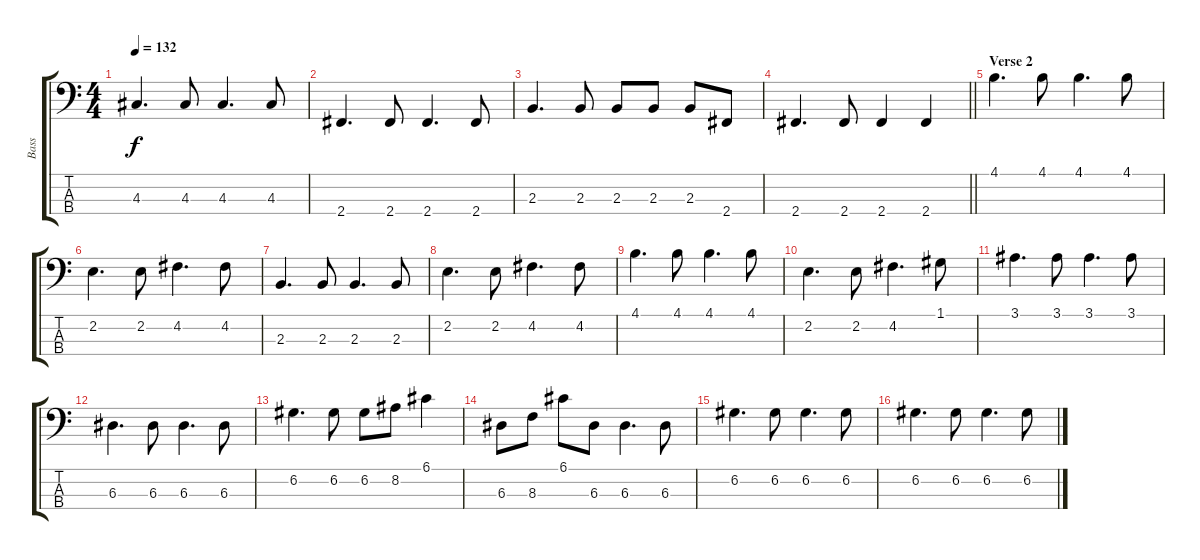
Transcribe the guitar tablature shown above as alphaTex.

\track ("Bass" "Bass") {instrument electricbassfinger}
\staff {score tabs}
\tuning (G2 D2 A1 E1) {hide}
\ts (4 4)
\tempo 132
\clef f4
\ks c
4.3.4{d dy f} 4.3.8 4.3.4{d} 4.3.8 |
2.4.4{d} 2.4.8 2.4.4{d} 2.4.8 |
2.3.4{d} 2.3.8 2.3.8 2.3.8 2.3.8 2.4.8 |
\barLineRight lightlight
2.4.4{d} 2.4.8 2.4.4 2.4.4 |
\section ("" "Verse 2")
4.1.4{d} 4.1.8 4.1.4{d} 4.1.8 |
2.2.4{d} 2.2.8 4.2.4{d} 4.2.8 |
2.3.4{d} 2.3.8 2.3.4{d} 2.3.8 |
2.2.4{d} 2.2.8 4.2.4{d} 4.2.8 |
4.1.4{d} 4.1.8 4.1.4{d} 4.1.8 |
2.2.4{d} 2.2.8 4.2.4{d} 1.1.8 |
3.1.4{d} 3.1.8 3.1.4{d} 3.1.8 |
6.3.4{d} 6.3.8 6.3.4{d} 6.3.8 |
6.2.4{d} 6.2.8 6.2.8 8.2.8 6.1.4 |
6.3.8 8.3.8 6.1.8 6.3.8 6.3.4{d} 6.3.8 |
6.2.4{d} 6.2.8 6.2.4{d} 6.2.8 |
6.2.4{d} 6.2.8 6.2.4{d} 6.2.8
